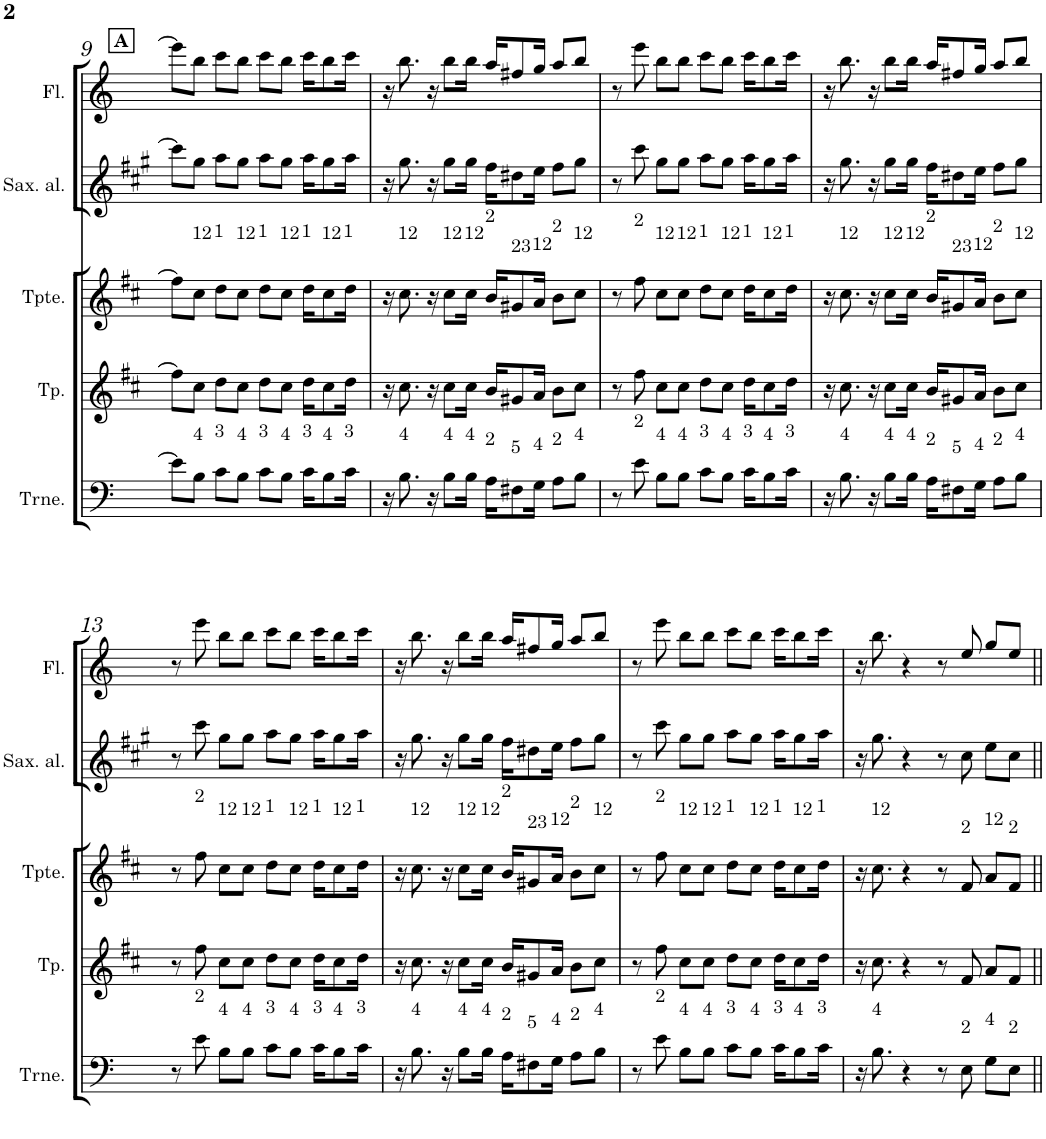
**kern	**kern	**kern	**kern	**kern
*part5	*part4	*part3	*part2	*part1
*staff5	*staff4	*staff3	*staff2	*staff1
*I"C ClavF	*I"Bb	*I"Bb - Pirata	*I"Eb	*I"C ClavG
!!LO:PB:g=z
*clefF4	*clefG2	*clefG2	*clefG2	*clefG2
*	*Trd2c3	*Trd1c2	*Trd5c9	*
*k[]	*k[f#c#]	*k[f#c#]	*k[f#c#g#]	*k[]
*M4/4	*M4/4	*M4/4	*M4/4	*M4/4
!!LO:REH:place=s1:a:B:cj:t=A
=9	=9	=9	=9	=9
8e\L]	8ff#\L]	8ff#\L]	8ccc#\L]	8eee\L]
!	!	!LO:TX:a:t=12	!	!
!LO:TX:a:t=4	!	!	!	!
8B\J	8cc#\J	8cc#\J	8gg#\J	8bb\J
!	!	!LO:TX:a:t=1	!	!
!LO:TX:a:t=3	!	!	!	!
8c\L	8dd\L	8dd\L	8aa\L	8ccc\L
!	!	!LO:TX:a:t=12	!	!
!LO:TX:a:t=4	!	!	!	!
8B\J	8cc#\J	8cc#\J	8gg#\J	8bb\J
!	!	!LO:TX:a:t=1	!	!
!LO:TX:a:t=3	!	!	!	!
8c\L	8dd\L	8dd\L	8aa\L	8ccc\L
!	!	!LO:TX:a:t=12	!	!
!LO:TX:a:t=4	!	!	!	!
8B\J	8cc#\J	8cc#\J	8gg#\J	8bb\J
!	!	!LO:TX:a:t=1	!	!
!LO:TX:a:t=3	!	!	!	!
16c\KL	16dd\KL	16dd\KL	16aa\KL	16ccc\KL
!	!	!LO:TX:a:t=12	!	!
!LO:TX:a:t=4	!	!	!	!
8B\	8cc#\	8cc#\	8gg#\	8bb\
!	!	!LO:TX:a:t=1	!	!
!LO:TX:a:t=3	!	!	!	!
16c\Jk	16dd\Jk	16dd\Jk	16aa\Jk	16ccc\Jk
=10	=10	=10	=10	=10
16r	16r	16r	16r	16r
!	!	!LO:TX:a:t=12	!	!
!LO:TX:a:t=4	!	!	!	!
8.B\	8.cc#\	8.cc#\	8.gg#\	8.bb\
16r	16r	16r	16r	16r
!	!	!LO:TX:a:t=12	!	!
!LO:TX:a:t=4	!	!	!	!
8B\L	8cc#\L	8cc#\L	8gg#\L	8bb\L
!	!	!LO:TX:a:t=12	!	!
!LO:TX:a:t=4	!	!	!	!
16B\Jk	16cc#\Jk	16cc#\Jk	16gg#\Jk	16bb\Jk
!	!	!LO:TX:a:t=2	!	!
!LO:TX:a:t=2	!	!	!	!
16A\KL	16b/KL	16b/KL	16ff#\KL	16aa/KL
!	!	!LO:TX:a:t=23	!	!
!LO:TX:a:t=5	!	!	!	!
8F#X\	8g#X/	8g#X/	8dd#X\	8ff#X/
!	!	!LO:TX:a:t=12	!	!
!LO:TX:a:t=4	!	!	!	!
16G\Jk	16a/Jk	16a/Jk	16ee\Jk	16gg/Jk
!	!	!LO:TX:a:t=2	!	!
!LO:TX:a:t=2	!	!	!	!
8A\L	8b\L	8b\L	8ff#\L	8aa/L
!	!	!LO:TX:a:t=12	!	!
!LO:TX:a:t=4	!	!	!	!
8B\J	8cc#\J	8cc#\J	8gg#\J	8bb/J
=11	=11	=11	=11	=11
8r	8r	8r	8r	8r
!	!	!LO:TX:a:t=2	!	!
!LO:TX:a:t=2	!	!	!	!
8e\	8ff#\	8ff#\	8ccc#\	8eee\
!	!	!LO:TX:a:t=12	!	!
!LO:TX:a:t=4	!	!	!	!
8B\L	8cc#\L	8cc#\L	8gg#\L	8bb\L
!	!	!LO:TX:a:t=12	!	!
!LO:TX:a:t=4	!	!	!	!
8B\J	8cc#\J	8cc#\J	8gg#\J	8bb\J
!	!	!LO:TX:a:t=1	!	!
!LO:TX:a:t=3	!	!	!	!
8c\L	8dd\L	8dd\L	8aa\L	8ccc\L
!	!	!LO:TX:a:t=12	!	!
!LO:TX:a:t=4	!	!	!	!
8B\J	8cc#\J	8cc#\J	8gg#\J	8bb\J
!	!	!LO:TX:a:t=1	!	!
!LO:TX:a:t=3	!	!	!	!
16c\KL	16dd\KL	16dd\KL	16aa\KL	16ccc\KL
!	!	!LO:TX:a:t=12	!	!
!LO:TX:a:t=4	!	!	!	!
8B\	8cc#\	8cc#\	8gg#\	8bb\
!	!	!LO:TX:a:t=1	!	!
!LO:TX:a:t=3	!	!	!	!
16c\Jk	16dd\Jk	16dd\Jk	16aa\Jk	16ccc\Jk
=12	=12	=12	=12	=12
16r	16r	16r	16r	16r
!	!	!LO:TX:a:t=12	!	!
!LO:TX:a:t=4	!	!	!	!
8.B\	8.cc#\	8.cc#\	8.gg#\	8.bb\
16r	16r	16r	16r	16r
!	!	!LO:TX:a:t=12	!	!
!LO:TX:a:t=4	!	!	!	!
8B\L	8cc#\L	8cc#\L	8gg#\L	8bb\L
!	!	!LO:TX:a:t=12	!	!
!LO:TX:a:t=4	!	!	!	!
16B\Jk	16cc#\Jk	16cc#\Jk	16gg#\Jk	16bb\Jk
!	!	!LO:TX:a:t=2	!	!
!LO:TX:a:t=2	!	!	!	!
16A\KL	16b/KL	16b/KL	16ff#\KL	16aa/KL
!	!	!LO:TX:a:t=23	!	!
!LO:TX:a:t=5	!	!	!	!
8F#X\	8g#X/	8g#X/	8dd#X\	8ff#X/
!	!	!LO:TX:a:t=12	!	!
!LO:TX:a:t=4	!	!	!	!
16G\Jk	16a/Jk	16a/Jk	16ee\Jk	16gg/Jk
!	!	!LO:TX:a:t=2	!	!
!LO:TX:a:t=2	!	!	!	!
8A\L	8b\L	8b\L	8ff#\L	8aa/L
!	!	!LO:TX:a:t=12	!	!
!LO:TX:a:t=4	!	!	!	!
8B\J	8cc#\J	8cc#\J	8gg#\J	8bb/J
!!LO:LB:g=z
=13	=13	=13	=13	=13
8r	8r	8r	8r	8r
!	!	!LO:TX:a:t=2	!	!
!LO:TX:a:t=2	!	!	!	!
8e\	8ff#\	8ff#\	8ccc#\	8eee\
!	!	!LO:TX:a:t=12	!	!
!LO:TX:a:t=4	!	!	!	!
8B\L	8cc#\L	8cc#\L	8gg#\L	8bb\L
!	!	!LO:TX:a:t=12	!	!
!LO:TX:a:t=4	!	!	!	!
8B\J	8cc#\J	8cc#\J	8gg#\J	8bb\J
!	!	!LO:TX:a:t=1	!	!
!LO:TX:a:t=3	!	!	!	!
8c\L	8dd\L	8dd\L	8aa\L	8ccc\L
!	!	!LO:TX:a:t=12	!	!
!LO:TX:a:t=4	!	!	!	!
8B\J	8cc#\J	8cc#\J	8gg#\J	8bb\J
!	!	!LO:TX:a:t=1	!	!
!LO:TX:a:t=3	!	!	!	!
16c\KL	16dd\KL	16dd\KL	16aa\KL	16ccc\KL
!	!	!LO:TX:a:t=12	!	!
!LO:TX:a:t=4	!	!	!	!
8B\	8cc#\	8cc#\	8gg#\	8bb\
!	!	!LO:TX:a:t=1	!	!
!LO:TX:a:t=3	!	!	!	!
16c\Jk	16dd\Jk	16dd\Jk	16aa\Jk	16ccc\Jk
=14	=14	=14	=14	=14
16r	16r	16r	16r	16r
!	!	!LO:TX:a:t=12	!	!
!LO:TX:a:t=4	!	!	!	!
8.B\	8.cc#\	8.cc#\	8.gg#\	8.bb\
16r	16r	16r	16r	16r
!	!	!LO:TX:a:t=12	!	!
!LO:TX:a:t=4	!	!	!	!
8B\L	8cc#\L	8cc#\L	8gg#\L	8bb\L
!	!	!LO:TX:a:t=12	!	!
!LO:TX:a:t=4	!	!	!	!
16B\Jk	16cc#\Jk	16cc#\Jk	16gg#\Jk	16bb\Jk
!	!	!LO:TX:a:t=2	!	!
!LO:TX:a:t=2	!	!	!	!
16A\KL	16b/KL	16b/KL	16ff#\KL	16aa/KL
!	!	!LO:TX:a:t=23	!	!
!LO:TX:a:t=5	!	!	!	!
8F#X\	8g#X/	8g#X/	8dd#X\	8ff#X/
!	!	!LO:TX:a:t=12	!	!
!LO:TX:a:t=4	!	!	!	!
16G\Jk	16a/Jk	16a/Jk	16ee\Jk	16gg/Jk
!	!	!LO:TX:a:t=2	!	!
!LO:TX:a:t=2	!	!	!	!
8A\L	8b\L	8b\L	8ff#\L	8aa/L
!	!	!LO:TX:a:t=12	!	!
!LO:TX:a:t=4	!	!	!	!
8B\J	8cc#\J	8cc#\J	8gg#\J	8bb/J
=15	=15	=15	=15	=15
8r	8r	8r	8r	8r
!	!	!LO:TX:a:t=2	!	!
!LO:TX:a:t=2	!	!	!	!
8e\	8ff#\	8ff#\	8ccc#\	8eee\
!	!	!LO:TX:a:t=12	!	!
!LO:TX:a:t=4	!	!	!	!
8B\L	8cc#\L	8cc#\L	8gg#\L	8bb\L
!	!	!LO:TX:a:t=12	!	!
!LO:TX:a:t=4	!	!	!	!
8B\J	8cc#\J	8cc#\J	8gg#\J	8bb\J
!	!	!LO:TX:a:t=1	!	!
!LO:TX:a:t=3	!	!	!	!
8c\L	8dd\L	8dd\L	8aa\L	8ccc\L
!	!	!LO:TX:a:t=12	!	!
!LO:TX:a:t=4	!	!	!	!
8B\J	8cc#\J	8cc#\J	8gg#\J	8bb\J
!	!	!LO:TX:a:t=1	!	!
!LO:TX:a:t=3	!	!	!	!
16c\KL	16dd\KL	16dd\KL	16aa\KL	16ccc\KL
!	!	!LO:TX:a:t=12	!	!
!LO:TX:a:t=4	!	!	!	!
8B\	8cc#\	8cc#\	8gg#\	8bb\
!	!	!LO:TX:a:t=1	!	!
!LO:TX:a:t=3	!	!	!	!
16c\Jk	16dd\Jk	16dd\Jk	16aa\Jk	16ccc\Jk
=16	=16	=16	=16	=16
16r	16r	16r	16r	16r
!	!	!LO:TX:a:t=12	!	!
!LO:TX:a:t=4	!	!	!	!
8.B\	8.cc#\	8.cc#\	8.gg#\	8.bb\
4r	4r	4r	4r	4r
8r	8r	8r	8r	8r
!	!	!LO:TX:a:t=2	!	!
!LO:TX:a:t=2	!	!	!	!
8E\	8f#/	8f#/	8cc#\	8ee/
!	!	!LO:TX:a:t=12	!	!
!LO:TX:a:t=4	!	!	!	!
8G\L	8a/L	8a/L	8ee\L	8gg/L
!	!	!LO:TX:a:t=2	!	!
!LO:TX:a:t=2	!	!	!	!
8E\J	8f#/J	8f#/J	8cc#\J	8ee/J
=||	=||	=||	=||	=||
*-	*-	*-	*-	*-
